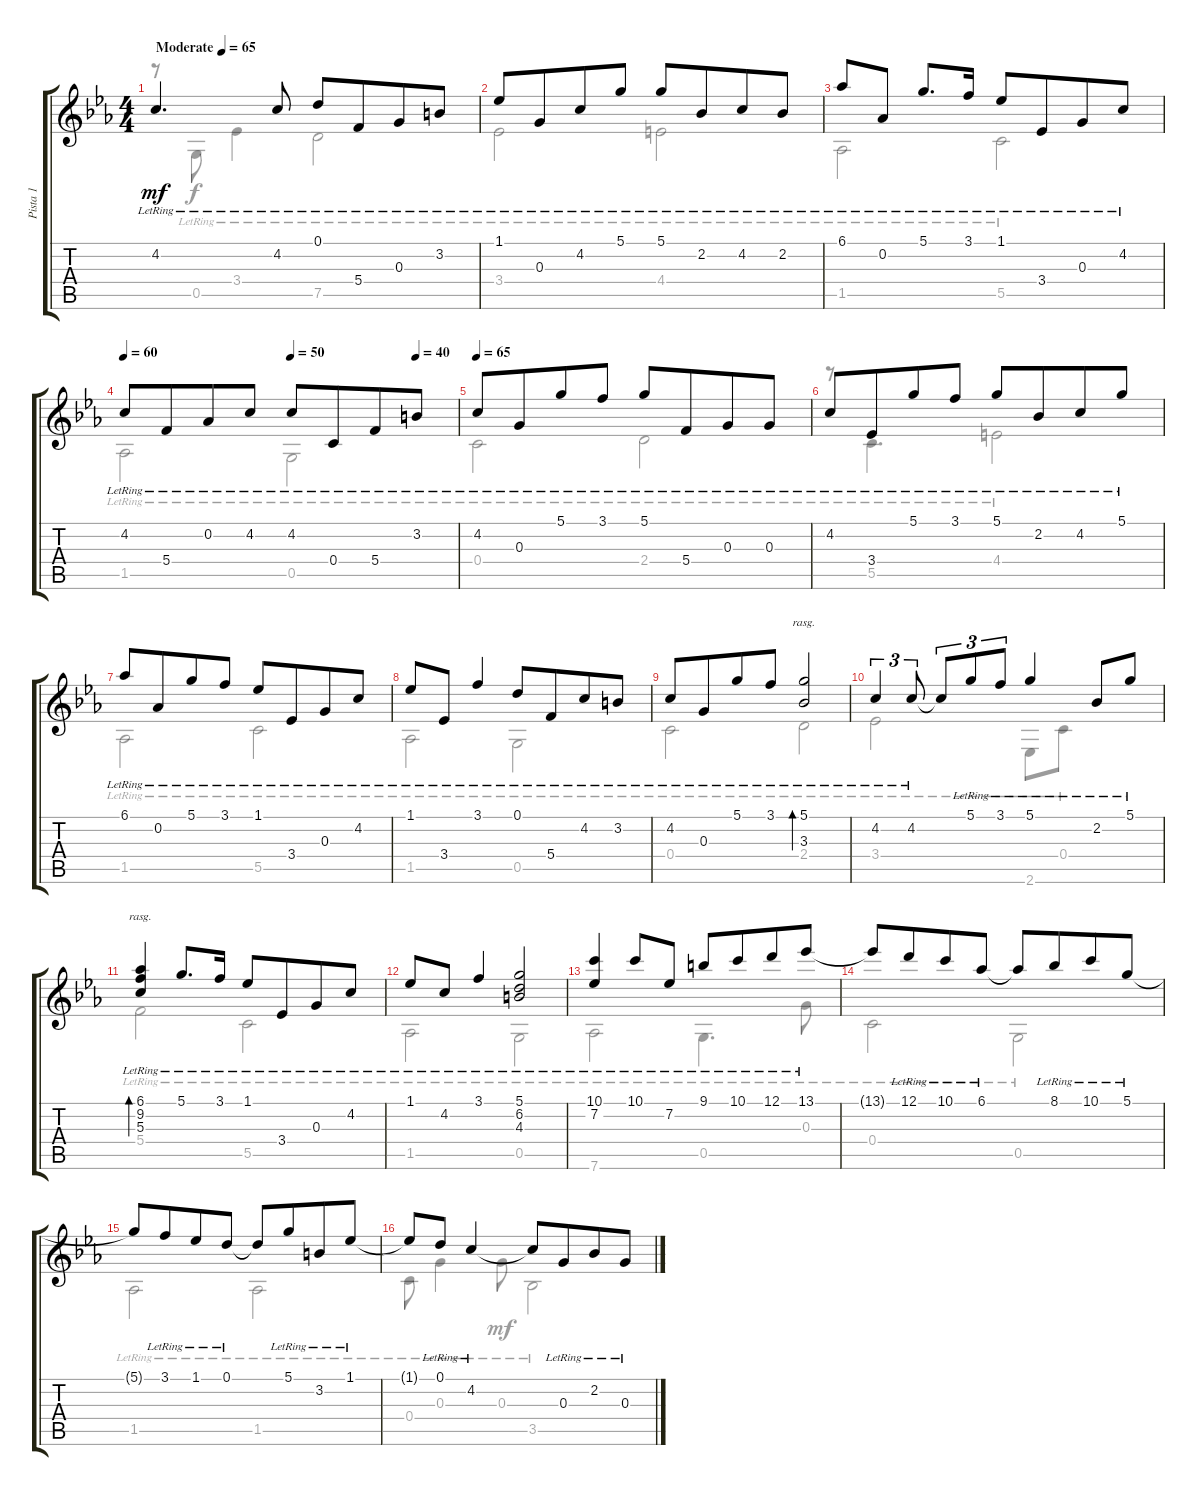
\track ("Pista 1" "Pista 1") {instrument acousticguitarsteel}
\staff {score tabs}
\tuning (D4 Ab3 G3 C3 G2 Db2) {hide}
\voice
\ts (4 4)
\tempo (65 "Moderate")
\clef g2
\ks cminor
4.2{lr}.4{d dy mf instrument acousticguitarsteel} 4.2{lr}.8 0.1{lr}.8 5.4{lr}.8{beam merge} 0.3{lr}.8 3.2{lr}.8 |
1.1{lr}.8 0.3{lr}.8{beam merge} 4.2{lr}.8 5.1{lr}.8{beam split} 5.1{lr}.8 2.2{lr}.8{beam merge} 4.2{lr}.8 2.2{lr}.8 |
6.1{lr}.8 0.2{lr}.8{beam split} 5.1{lr}.8{d} 3.1{lr}.16{beam split} 1.1{lr}.8 3.4{lr}.8{beam merge} 0.3{lr}.8 4.2{lr}.8 |
\tempo 60
\tempo (50 0.5)
\tempo (40 0.875)
4.2{lr}.8 5.4{lr}.8{beam merge} 0.2{lr}.8 4.2{lr}.8{beam split} 4.2{lr}.8 0.4{lr}.8{beam merge} 5.4{lr}.8 3.2{lr}.8 |
\tempo 65
4.2{lr}.8 0.3{lr}.8{beam merge} 5.1{lr}.8 3.1{lr}.8 5.1{lr}.8 5.4{lr}.8{beam merge} 0.3{lr}.8 0.3{lr}.8 |
4.2{lr}.8 3.4{lr}.8{beam merge} 5.1{lr}.8 3.1{lr}.8 5.1{lr}.8 2.2{lr}.8{beam merge} 4.2{lr}.8 5.1{lr}.8 |
6.1{lr}.8 0.2{lr}.8{beam merge} 5.1{lr}.8 3.1{lr}.8 1.1{lr}.8 3.4{lr}.8{beam merge} 0.3{lr}.8 4.2{lr}.8 |
1.1{lr}.8 3.4{lr}.8 3.1{lr}.4 0.1{lr}.8 5.4{lr}.8{beam merge} 4.2{lr}.8 3.2{lr}.8 |
4.2{lr}.8 0.3{lr}.8{beam merge} 5.1{lr}.8 3.1{lr}.8 (5.1{lr} 3.3{lr}).2{bd 240 rasg ii} |
4.2{lr}.4{tu (3 2)} 4.2{lr}.8{tu (3 2)} 4.2{t}.8{tu (3 2)} 5.1{lr}.8{tu (3 2)} 3.1{lr}.8{tu (3 2)} 5.1{lr}.4 2.2{lr}.8 5.1{lr}.8 |
(6.1{lr} 9.2{lr} 5.3{lr}).4{bd 240 rasg ii} 5.1{lr}.8{d} 3.1{lr}.16 1.1{lr}.8 3.4{lr}.8{beam merge} 0.3{lr}.8 4.2{lr}.8 |
1.1{lr}.8 4.2{lr}.8 3.1{lr}.4 (5.1{lr} 6.2{lr} 4.3{lr}).2 |
(10.1{lr} 7.2{lr}).4 10.1{lr}.8 7.2{lr}.8 9.1{lr}.8 10.1{lr}.8{beam merge} 12.1{lr}.8 13.1{lr}.8 |
13.1{t}.8 12.1{lr}.8{beam merge} 10.1{lr}.8 6.1{lr}.8 6.1{t}.8 8.1{lr}.8{beam merge} 10.1{lr}.8 5.1{lr}.8 |
5.1{t}.8 3.1{lr}.8{beam merge} 1.1{lr}.8 0.1{lr}.8 0.1{t}.8 5.1{lr}.8{beam merge} 3.2{lr}.8 1.1{lr}.8 |
1.1{t}.8 0.1{lr}.8 4.2{lr}.4 4.2{t}.8 0.3{lr}.8{beam merge} 2.2{lr}.8 0.3{lr}.8
\voice
\clef g2
\ottava regular
\simile none
\ks cminor
r.8{dy f} 0.5{lr}.8 3.4{lr}.4 7.5{lr}.2 |
3.4{lr}.2 4.4{lr}.2 |
1.5{lr}.2 5.5{lr}.2 |
1.5{lr}.2 0.5{lr}.2 |
0.4{lr}.2 2.4{lr}.2 |
r.8 5.5{lr}.4{d} 4.4{lr}.2 |
1.5{lr}.2 5.5{lr}.2 |
1.5{lr}.2 0.5{lr}.2 |
0.4{lr}.2 2.4{lr}.2 |
3.4{lr}.2 2.6{lr}.8 0.4{lr}.8 |
5.4{lr}.2 5.5{lr}.2 |
1.5{lr}.2 0.5{lr}.2 |
7.6{lr}.2 0.5{lr}.4{d} 0.3{lr}.8 |
0.4{lr}.2 0.5{lr}.2 |
1.5{lr}.2 1.5{lr}.2 |
0.4{lr}.8 0.3{lr}.4 0.3{lr}.8{dy mf} 3.5{lr}.2
